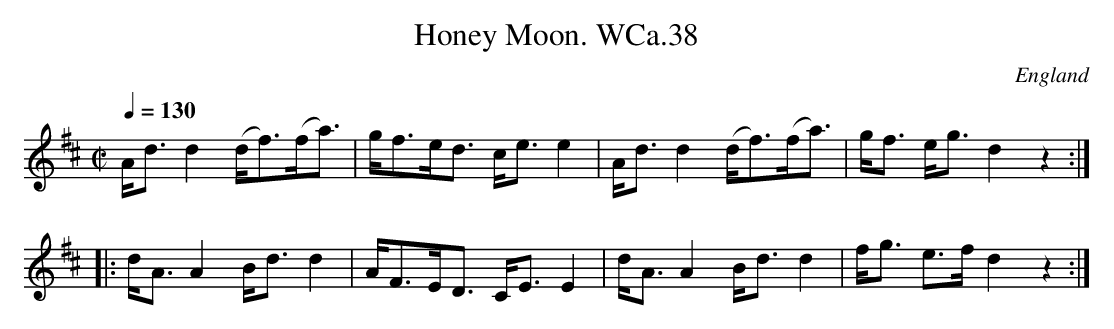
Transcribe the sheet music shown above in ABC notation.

X:1
T:Honey Moon. WCa.38
L:1/8
M:C|
O:England
Q:1/4=130
K:D
A<dd2(d<f)(f<a)|g<fe<d c<ee2|\
A<dd2(d<f)(f<a)|g<f e<gd2z2:|!
|:d<AA2B<dd2|A<FE<D C<EE2|\
d<AA2 B<dd2|f<g e>fd2z2:|
